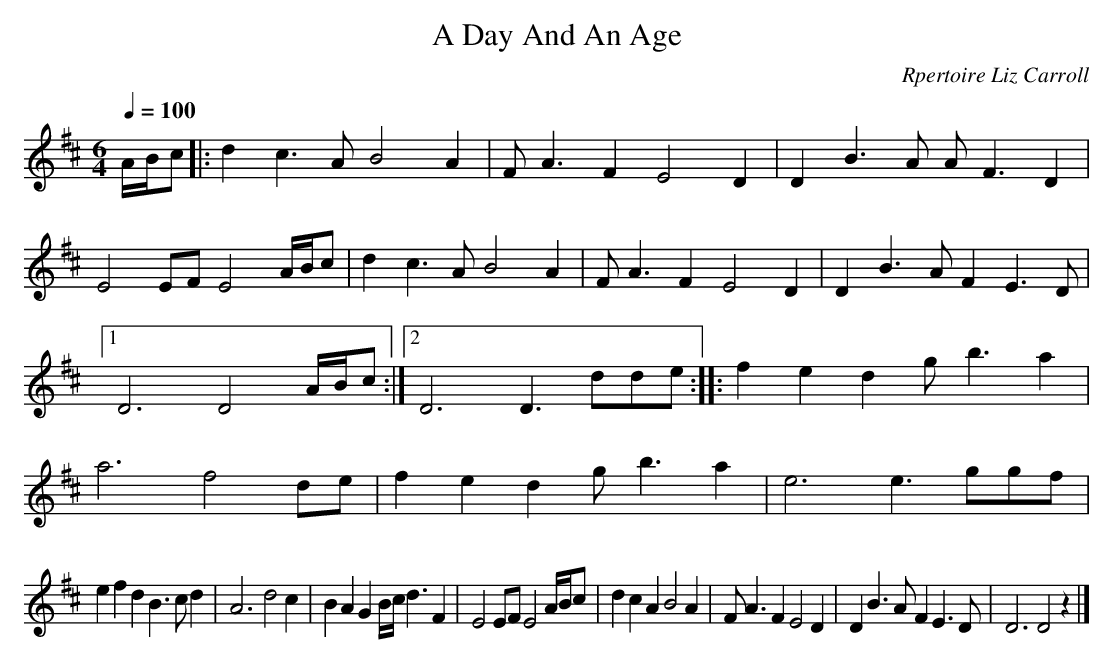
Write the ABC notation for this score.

X:1     %Music
T:A Day And An Age     %Tune name
C:Rpertoire Liz Carroll     %Tune composer
Q:1/4=100     %Tempo
V:1     %
     %!STAVE 0 'Melody' @
     %!INSTR 'Piano' 0 0 @
M:6/4     %Meter
L:1/8     %
K:D
A/B/c |:d2 c3 A B4 A2 |F A3 F2 E4 D2 |D2 B3 A A F3 D2 |E4 EF E4 A/B/c |d2 c3 A B4 A2 |F A3 F2 E4 D2 |D2 B3 A F2 E3 D |[1D6 D4 A/B/c :|[2D6 D3 dde ::f2 e2 d2 g b3 a2 |a6 f4 de |f2 e2 d2 g b3 a2 |e6 e3 ggf |
e2 f2 d2 B3 c d2 |A6 d4 c2 |B2 A2 G2 B/c/ d3 F2 |E4 EF E4 A/B/c |d2 c2 A2 B4 A2 |F A3 F2 E4 D2 |D2 B3 A F2 E3 D |D6 D4 z2 |]
     %End of file
